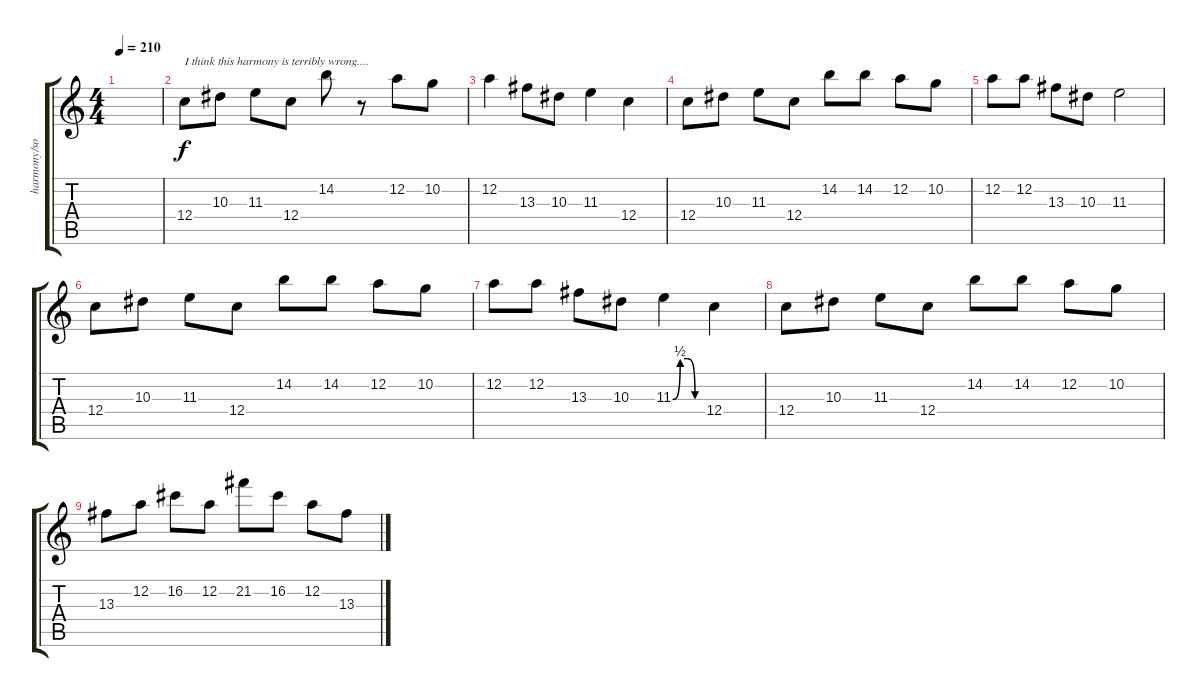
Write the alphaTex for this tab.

\track ("harmony/solo" "harmony/so") {instrument distortionguitar}
\staff {score tabs}
\tuning (D4 A3 F3 C3 G2 D2) {hide}
\ts (4 4)
\tempo 210
\clef g2
\ks c
|
12.4.8{txt "I think this harmony is terribly wrong...." balance 0} 10.3.8 11.3.8 12.4.8 14.2.8 r.8 12.2.8 10.2.8 |
12.2.4 13.3.8 10.3.8 11.3.4 12.4.4 |
12.4.8 10.3.8 11.3.8 12.4.8 14.2.8 14.2.8 12.2.8 10.2.8 |
12.2.8 12.2.8 13.3.8 10.3.8 11.3.2 |
12.4.8 10.3.8 11.3.8 12.4.8 14.2.8 14.2.8 12.2.8 10.2.8 |
12.2.8 12.2.8 13.3.8 10.3.8 11.3{be (custom 0 0 15 2 30 2 45 0 60 0)}.4 12.4.4 |
12.4.8 10.3.8 11.3.8 12.4.8 14.2.8 14.2.8 12.2.8 10.2.8 |
13.3.8 12.2.8 16.2.8 12.2.8 21.2.8 16.2.8 12.2.8 13.3.8
